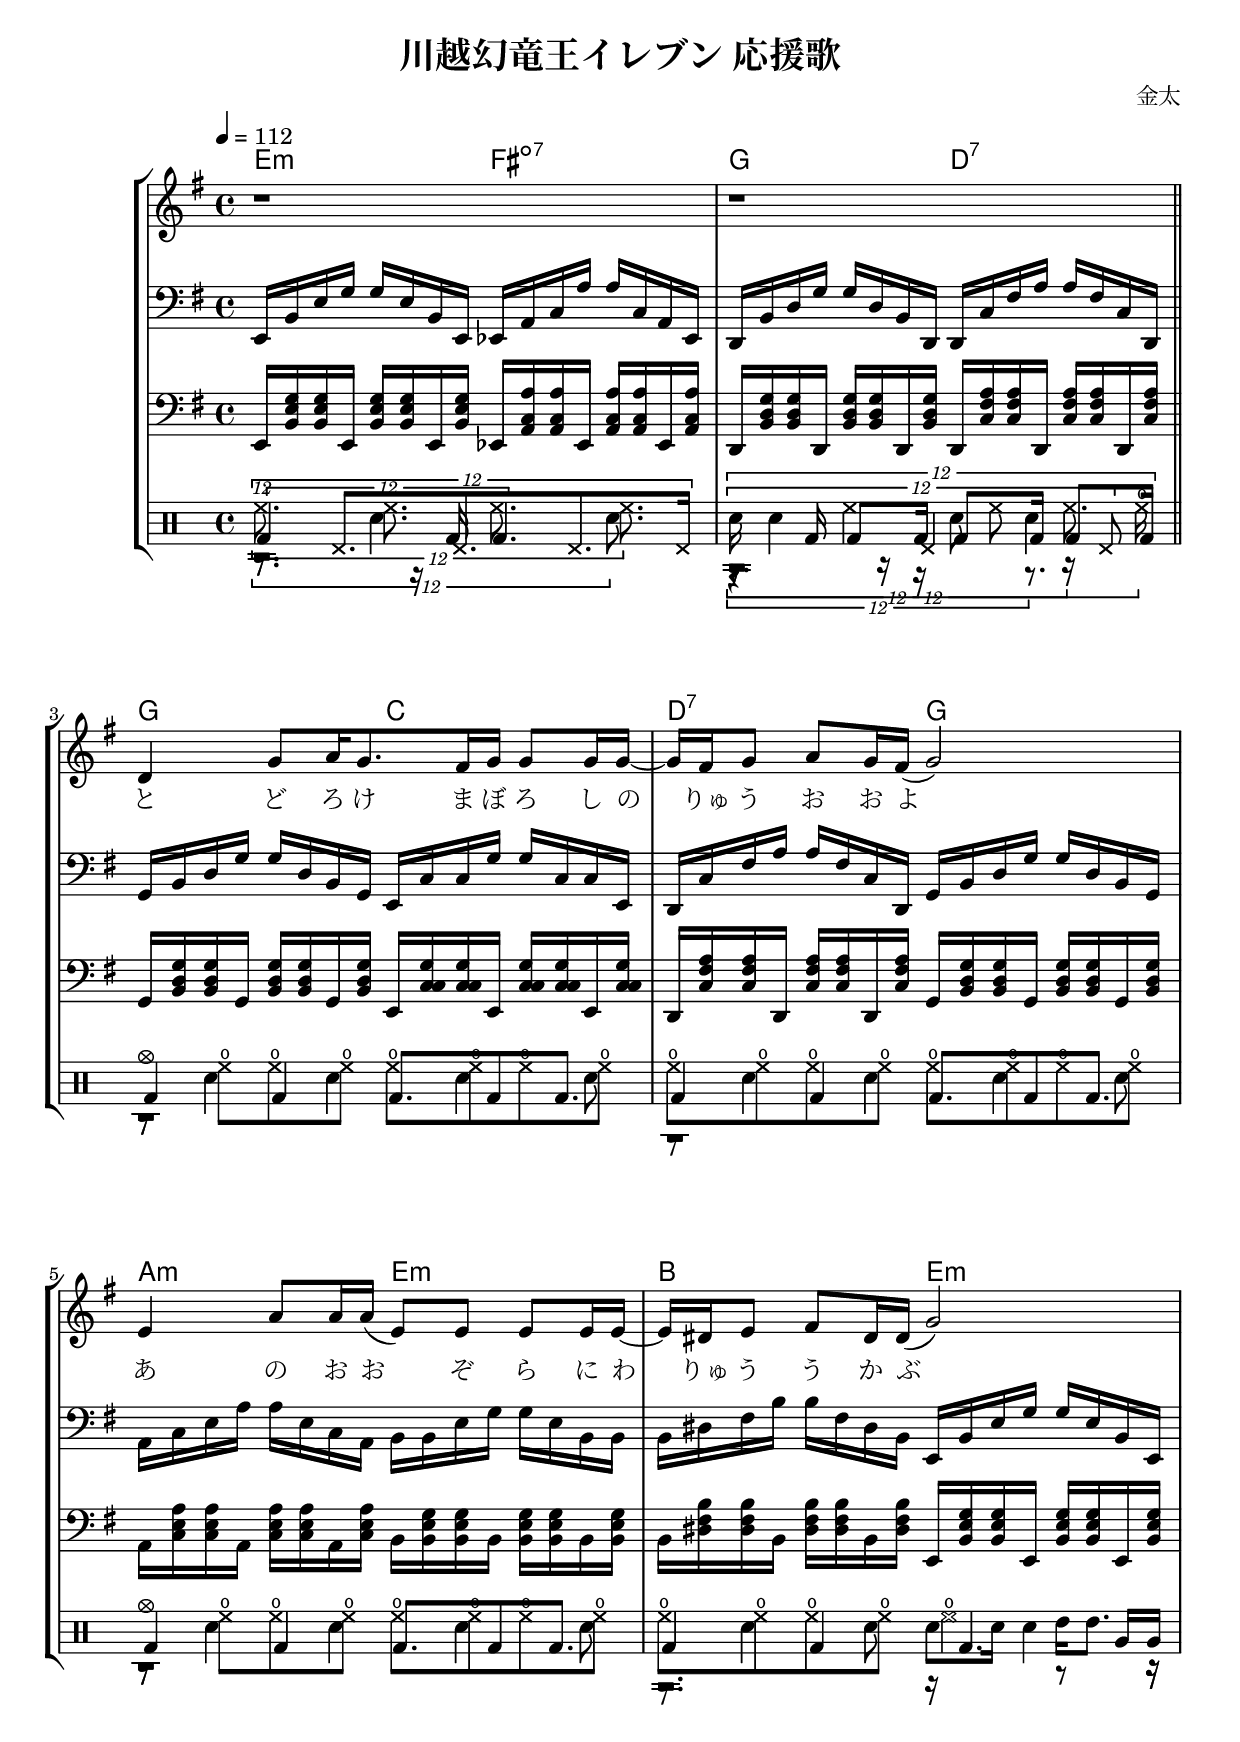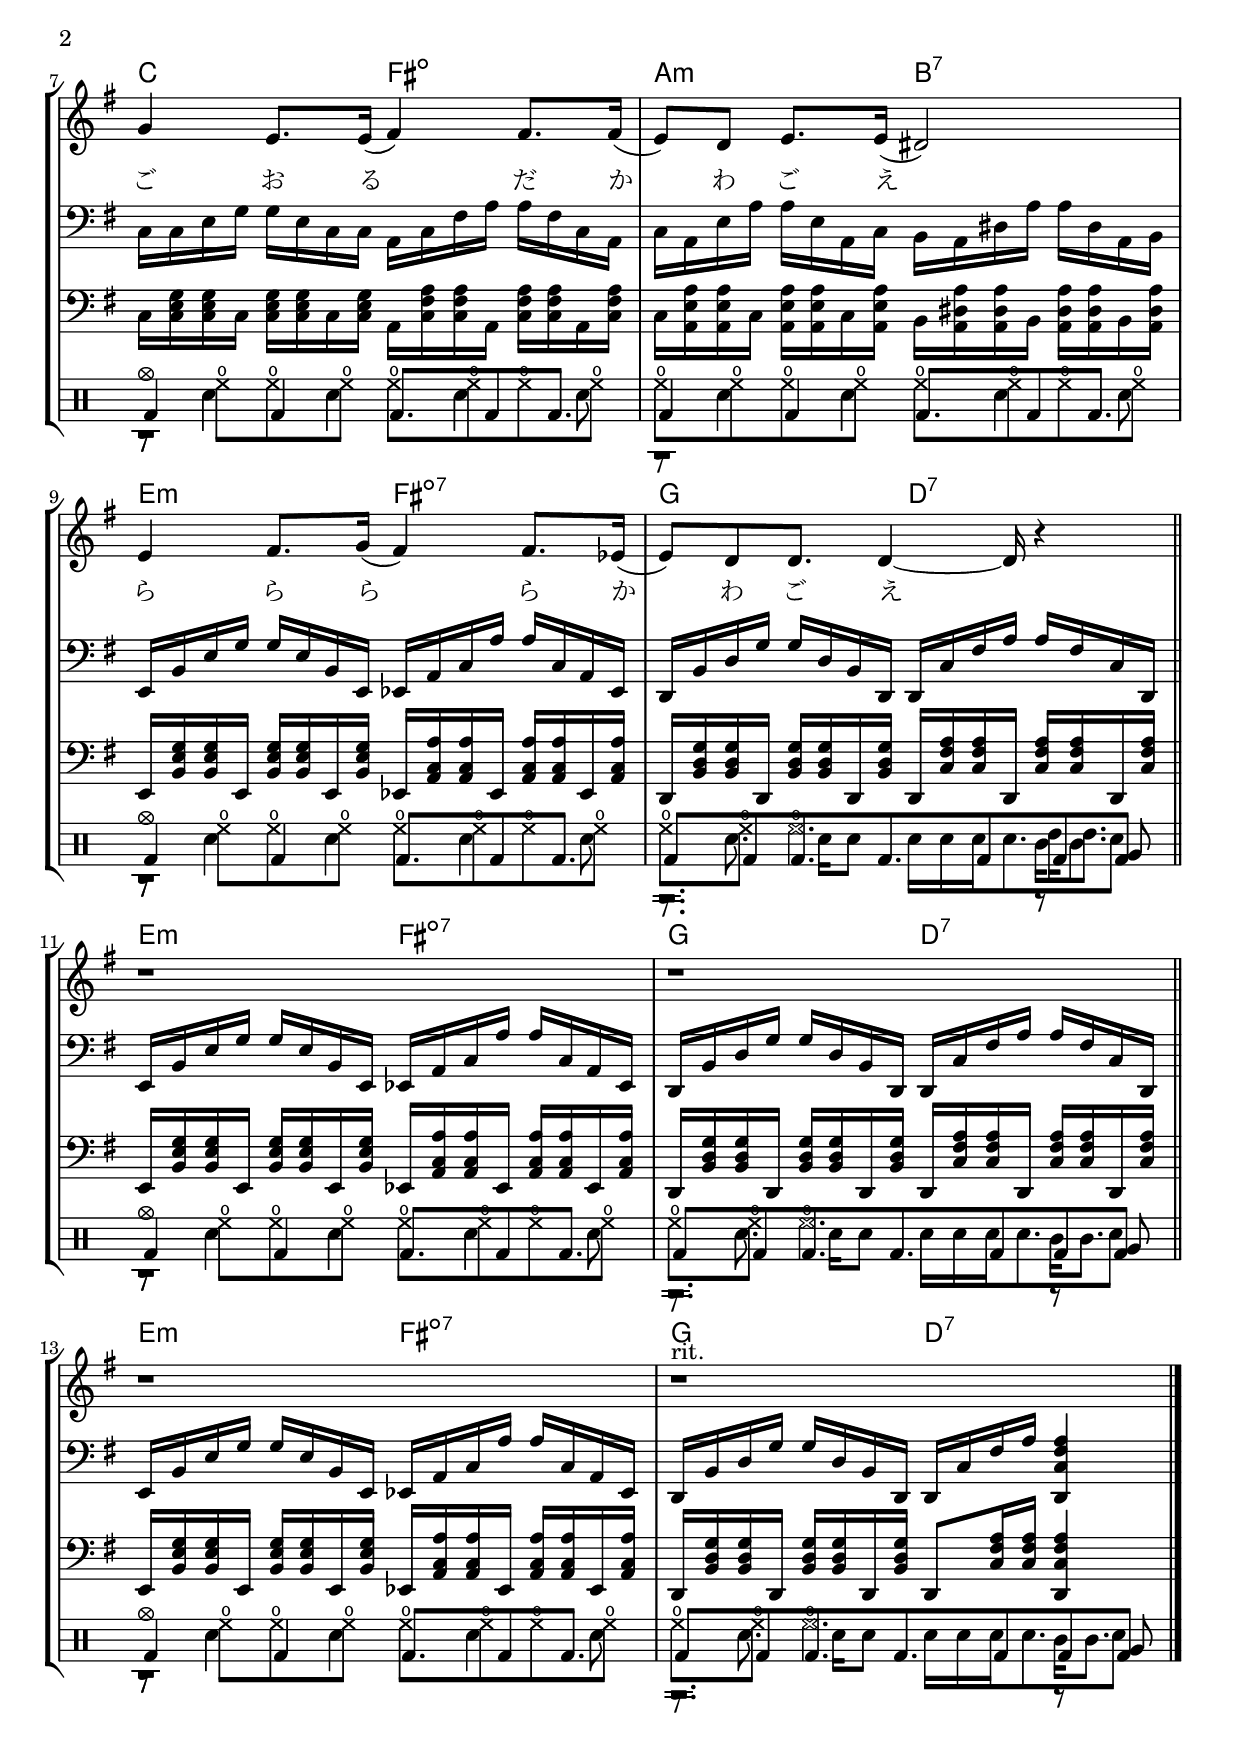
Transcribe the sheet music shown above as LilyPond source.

\version "2.12.1"

\header {
	title = \markup {"川越幻竜王イレブン 応援歌"}
	composer = \markup \center-column {金太}
}

harmony = \chordmode {
	e2:m fis:dim7 g d:7 

	g c d:7 g a:m e:m b e:m c fis:dim a:m b:7 e:m fis:dim7 g d:7 

	e:m fis:dim7 g d:7 

	e:m fis:dim7 g d:7 
}

melody = {
	\key g \major
	\tempo 4 = 112
	r1 | r1   
	\set Staff.midiInstrument = #"mmi0.38"
	 d'4  g'8  a'16  g'8.  fis'16  g'16  g'8  g'16  g'16~ 
	g'16  fis'16  g'8  a'8  g'16  fis'16  (g'2) 
	e'4  a'8  a'16  a'16  (e'8)  e'8  e'8  e'16  e'16~ 
	e'16  dis'16  e'8  fis'8  dis'16  dis'16  (g'2) 
	g'4  e'8.  e'16  (fis'4)  fis'8.  fis'16 
	(e'8)  d'8  e'8.  e'16  (dis'2) 
	e'4  fis'8.  g'16  (fis'4)  fis'8.  es'16 
	(e'8)  d'8  d'8.  d'4~d'16  	r4 	r1 | r1   
	r1 | r1^"rit." \bar "|."
}

words = \lyricmode {
	
	と  ど  ろ  け  ま  ぼ  ろ  し  の  りゅ  う  お  お  よ  あ  の  お  お  ぞ  ら  に  わ  りゅ  う  う  か  ぶ  ご  お  る  だ  か  わ  ご  え  ら  ら  ら  ら  か  わ  ご  え  
	
	
}

tempochange = {
	\tempo 4 = 112
	r1 | r1 \bar "||"
	\tempo 4 = 112
	r1 | r1 | r1 | r1 | r1 | r1 | r1 | r1 \bar "||"
	\tempo 4 = 112
	r1 | r1 \bar "||"
	\tempo 4 = 112
	r1 | \tempo 4 = 84 r2 \tempo 4 = 74 r2 \bar "|."
}

mainacc = {
	\clef bass
	\set Staff.midiInstrument = #"Trumpet"
	\key g \major
	\tempo 4 = 112
	e,16 b, e g g e b, e,
	es,16 a, c a a c a, es,
	d,16 b, d g g d b, d,
	d,16 c fis a a fis c d,
	\bar "||"

	\set Staff.midiInstrument = #"Harpsichord"
	g,16 b, d g g d b, g,
	e,16 c c g g c c e,
	d,16 c fis a a fis c d,
	g,16 b, d g g d b, g,
	a,16 c e a a e c a,
	b,16 b, e g g e b, b,
	b,16 dis fis b b fis dis b,
	e,16 b, e g g e b, e,
	c16 c e g g e c c
	a,16 c fis a a fis c a,
	c16 a, e a a e a, c
	b,16 a, dis a a dis a, b,
	e,16 b, e g g e b, e,
	es,16 a, c a a c a, es,
	d,16 b, d g g d b, d,
	d,16 c fis a a fis c d,
	\bar "||"

	\set Staff.midiInstrument = #"Voice Oohs"
	e,16 b, e g g e b, e,
	es,16 a, c a a c a, es,
	d,16 b, d g g d b, d,
	d,16 c fis a a fis c d,
	\bar "||"

	\set Staff.midiInstrument = #"Trumpet"
	e,16 b, e g g e b, e,
	es,16 a, c a a c a, es,
	d,16 b, d g g d b, d,
	d,16 c fis a <d, c fis a>4
	\bar "|."
}

subacc = {
	\clef bass
	\set Staff.midiInstrument = #"FX 7 (echoes)"
	\key g \major
	\tempo 4 = 112
	e,16 <b, e g>16 <b, e g>16 e,16   <b, e g>16 <b, e g>16 e,16 <b, e g>16
	es,16 <a, c a>16 <a, c a>16 es,16   <a, c a>16 <a, c a>16 es,16 <a, c a>16
	d,16 <b, d g>16 <b, d g>16 d,16   <b, d g>16 <b, d g>16 d,16 <b, d g>16
	d,16 <c fis a>16 <c fis a>16 d,16   <c fis a>16 <c fis a>16 d,16 <c fis a>16
	\bar "||"

	\set Staff.midiInstrument = #"Synth Bass 1"
	g,16 <b, d g>16 <b, d g>16 g,16   <b, d g>16 <b, d g>16 g,16 <b, d g>16
	e,16 <c c g>16 <c c g>16 e,16   <c c g>16 <c c g>16 e,16 <c c g>16
	d,16 <c fis a>16 <c fis a>16 d,16   <c fis a>16 <c fis a>16 d,16 <c fis a>16
	g,16 <b, d g>16 <b, d g>16 g,16   <b, d g>16 <b, d g>16 g,16 <b, d g>16
	a,16 <c e a>16 <c e a>16 a,16   <c e a>16 <c e a>16 a,16 <c e a>16
	b,16 <b, e g>16 <b, e g>16 b,16   <b, e g>16 <b, e g>16 b,16 <b, e g>16
	b,16 <dis fis b>16 <dis fis b>16 b,16   <dis fis b>16 <dis fis b>16 b,16 <dis fis b>16
	e,16 <b, e g>16 <b, e g>16 e,16   <b, e g>16 <b, e g>16 e,16 <b, e g>16
	c16 <c e g>16 <c e g>16 c16   <c e g>16 <c e g>16 c16 <c e g>16
	a,16 <c fis a>16 <c fis a>16 a,16   <c fis a>16 <c fis a>16 a,16 <c fis a>16
	c16 <a, e a>16 <a, e a>16 c16   <a, e a>16 <a, e a>16 c16 <a, e a>16
	b,16 <a, dis a>16 <a, dis a>16 b,16   <a, dis a>16 <a, dis a>16 b,16 <a, dis a>16
	e,16 <b, e g>16 <b, e g>16 e,16   <b, e g>16 <b, e g>16 e,16 <b, e g>16
	es,16 <a, c a>16 <a, c a>16 es,16   <a, c a>16 <a, c a>16 es,16 <a, c a>16
	d,16 <b, d g>16 <b, d g>16 d,16   <b, d g>16 <b, d g>16 d,16 <b, d g>16
	d,16 <c fis a>16 <c fis a>16 d,16   <c fis a>16 <c fis a>16 d,16 <c fis a>16
	\bar "||"

	\set Staff.midiInstrument = #"Synth Bass 1"
	e,16 <b, e g>16 <b, e g>16 e,16   <b, e g>16 <b, e g>16 e,16 <b, e g>16
	es,16 <a, c a>16 <a, c a>16 es,16   <a, c a>16 <a, c a>16 es,16 <a, c a>16
	d,16 <b, d g>16 <b, d g>16 d,16   <b, d g>16 <b, d g>16 d,16 <b, d g>16
	d,16 <c fis a>16 <c fis a>16 d,16   <c fis a>16 <c fis a>16 d,16 <c fis a>16
	\bar "||"

	\set Staff.midiInstrument = #"Synth Bass 1"
	e,16 <b, e g>16 <b, e g>16 e,16   <b, e g>16 <b, e g>16 e,16 <b, e g>16
	es,16 <a, c a>16 <a, c a>16 es,16   <a, c a>16 <a, c a>16 es,16 <a, c a>16
	d,16 <b, d g>16 <b, d g>16 d,16   <b, d g>16 <b, d g>16 d,16 <b, d g>16
	d,8 <c fis a>16 <c fis a>16 <d, c fis a>4
	\bar "|."
}

percA = {
	\drummode {
	\times 16/12{ hh8. hh8. hh8. hh8. } |\times 16/12{ r8. hh4 hh8 hh8. } \bar "||"
	r8 hho8 hho8 hho8 hho8 hho8 hho8 hho8  |hho8 hho8 hho8 hho8 hho8 hho8 hho8 hho8  |r8 hho8 hho8 hho8 hho8 hho8 hho8 hho8  |hho8 hho8 hho8 hho8 hho2  |r8 hho8 hho8 hho8 hho8 hho8 hho8 hho8  |hho8 hho8 hho8 hho8 hho8 hho8 hho8 hho8  |r8 hho8 hho8 hho8 hho8 hho8 hho8 hho8  |hho8 hho8 hho2.  \bar "||"
	r8 hho8 hho8 hho8 hho8 hho8 hho8 hho8  |hho8 hho8 hho2.  \bar "||"
	r8 hho8 hho8 hho8 hho8 hho8 hho8 hho8  |hho8 hho8 hho2.  \bar "|."
	}
}

percB = {
	\drummode {
	\times 16/12{ r8. sn4. sn8. } |\times 16/12{ sn16 sn4 r16 sn8 sn4 } \bar "||"
	r8 sn4 sn4 sn4 sn8  |r8 sn4 sn4 sn4 sn8  |r8 sn4 sn4 sn4 sn8  |r8 sn4 sn8 sn8 sn16 sn4 r16  |r8 sn4 sn4 sn4 sn8  |r8 sn4 sn4 sn4 sn8  |r8 sn4 sn4 sn4 sn8  |r8 sn8. sn16 sn8 sn16 sn16 sn16 sn8. sn8  \bar "||"
	r8 sn4 sn4 sn4 sn8  |r8 sn8. sn16 sn8 sn16 sn16 sn16 sn8. sn8  \bar "||"
	r8 sn4 sn4 sn4 sn8  |r8 sn8. sn16 sn8 sn16 sn16 sn16 sn8. sn8  \bar "|."
	}
}

percC = {
	\drummode {
	\times 16/12{ bd4 r16 bd16 bd4. } |\times 16/12{ r8 bd16 bd8 bd16 bd8 bd16 bd8 bd16 } \bar "||"
	bd4 bd4 bd8. bd8 bd8.  |bd4 bd4 bd8. bd8 bd8.  |bd4 bd4 bd8. bd8 bd8.  |bd4 bd4 r16 bd4. r16  |bd4 bd4 bd8. bd8 bd8.  |bd4 bd4 bd8. bd8 bd8.  |bd4 bd4 bd8. bd8 bd8.  |bd8 bd8 bd8. bd8. bd8 bd8 bd8  \bar "||"
	bd4 bd4 bd8. bd8 bd8.  |bd8 bd8 bd8. bd8. bd8 bd8 bd8  \bar "||"
	bd4 bd4 bd8. bd8 bd8.  |bd8 bd8 bd8. bd8. bd8 bd8 bd8  \bar "|."
	}
}

percD = {
	\drummode {
	\times 16/12{ r8 hhp8. hhp8. hhp8. hhp16 } |\times 16/12{ r4 r16 hhp4 r16 hhp8 } \bar "||"
	cymc1  |r1  |cymc1  |r1  |cymc1  |r1  |cymc1  |r1  \bar "||"
	cymc1  |r1  \bar "||"
	cymc1  |r1  \bar "|."
	}
}

percE = {
	\drummode {
	\times 16/12{ r2. } |\times 16/12{ r2 r8. hho16 } \bar "||"
	r1 |r1 |r1 |r2. tommh16 tommh8.  |r1 |r1 |r1 |r2. tommh16 tommh8.  \bar "||"
	r1 |r1 \bar "||"
	r1 |r1 \bar "|."
	}
}

percF = {
	\drummode {
	r1 | r1 \bar "||"
	r1 |r1 |r1 |r2. r8 tomfh16 tomfh16  |r1 |r1 |r1 |r2. r8 tomfh8  \bar "||"
	r1 |r2. r8 tomfh8  \bar "||"
	r1 |r2. r8 tomfh8  \bar "|."
	}
}

percG = {
	\drummode {
	r1 | r1 \bar "||"
	r1 |r1 |r1 |r1 |r1 |r1 |r1 |r2. tomml16 tomml8.  \bar "||"
	r1 |r2. tomml16 tomml8.  \bar "||"
	r1 |r2. tomml16 tomml8.  \bar "|."
	}
}

\score {
	<<
		\new StaffGroup <<
			\new ChordNames {\harmony}
			\new Voice = "melody" {\melody}
			\new Lyrics \lyricsto "melody" \words
			\new Staff = "mainacc" {\mainacc}
			\new Staff = "subacc" {\subacc}
			\new DrumStaff <<
				\new DrumVoice {\percA}
				\new DrumVoice {\percB}
				\new DrumVoice {\percC}
				\new DrumVoice {\percD}
				\new DrumVoice {\percE}
				\new DrumVoice {\percF}
				\new DrumVoice {\percG}
			>>
		>>
	>>
	\layout { }
}
